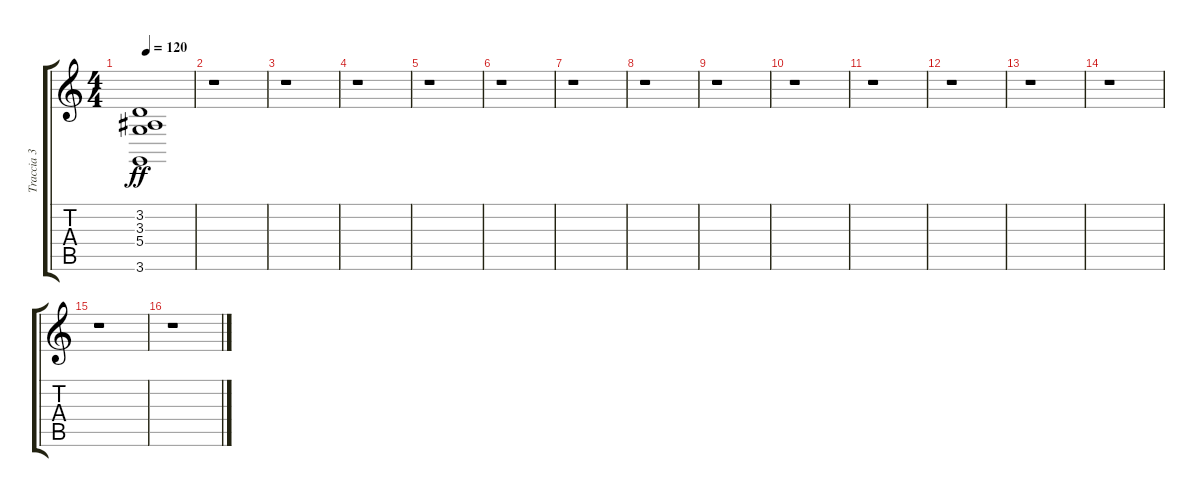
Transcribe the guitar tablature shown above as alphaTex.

\track ("Traccia 3" "Traccia 3") {instrument synthstrings1}
\staff {score tabs}
\tuning (E4 B3 G3 D3 A2 E2) {hide}
\ts (4 4)
\tempo 120
\clef g2
\ks c
(3.2 3.3 5.4 3.6).1{dy ff} |
r.1 |
r.1 |
r.1 |
r.1 |
r.1 |
r.1 |
r.1 |
r.1 |
r.1 |
r.1 |
r.1 |
r.1 |
r.1 |
r.1 |
r.1
